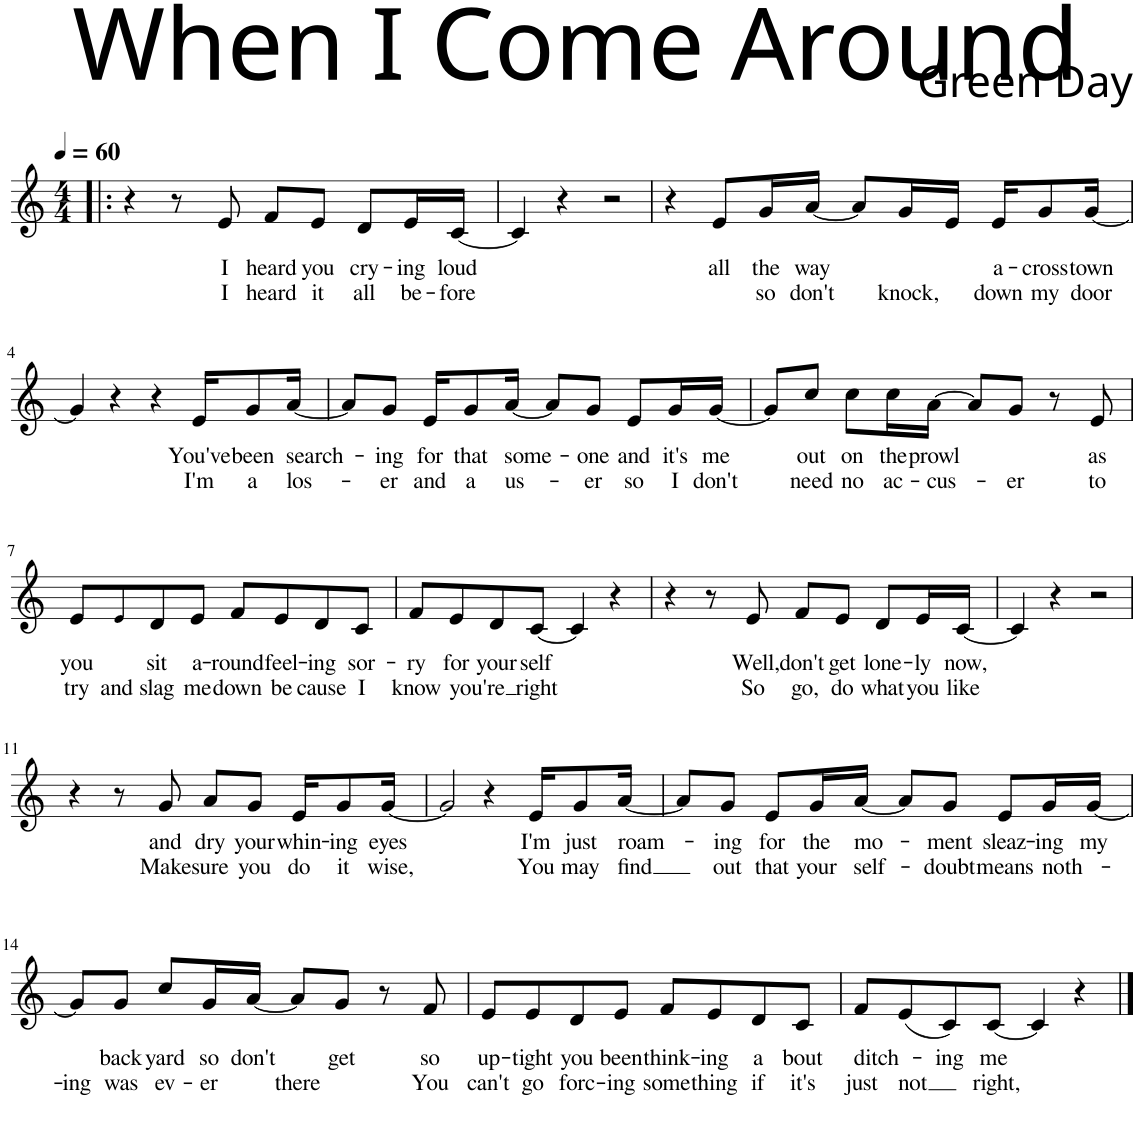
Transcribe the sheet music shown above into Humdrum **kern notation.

**kern	**text	**text
*part1	*part1	*part1
*staff1	*staff1	*staff1
*I"Stimme	*	*
*I'St.	*	*
*clefG2	*	*
*k[]	*	*
*M4/4	*	*
*MM60	*	*
=1!|:	=1!|:	=1!|:
4r	.	.
8r	.	.
!	!LO:LY:b	!LO:LY:b
8e/	I	I
!	!LO:LY:b	!LO:LY:b
8f/L	heard	heard
!	!LO:LY:b	!LO:LY:b
8e/J	you	it
!	!LO:LY:b	!LO:LY:b
8d/L	cry-	all
!	!LO:LY:b	!LO:LY:b
16e/L	-ing	be-
!	!LO:LY:b	!LO:LY:b
[16c/JJ	loud	-fore
=2	=2	=2
4c/]	.	.
4r	.	.
2r	.	.
=3	=3	=3
4r	.	.
!	!LO:LY:b	!
8e/L	all	.
!	!LO:LY:b	!LO:LY:b
16g/L	the	so
!	!LO:LY:b	!LO:LY:b
[16a/JJ	way	don't
8a/L]	.	.
!	!	!LO:LY:b
16g/L	.	knock,
16e/JJ	.	.
!	!LO:LY:b	!LO:LY:b
16e/KL	a-	down
!	!LO:LY:b	!LO:LY:b
8g/	-cross	my
!	!LO:LY:b	!LO:LY:b
[16g/Jk	town	door
!!LO:LB:g=z
=4	=4	=4
4g/]	.	.
4r	.	.
4r	.	.
!	!LO:LY:b	!LO:LY:b
16e/KL	You've	I'm
!	!LO:LY:b	!LO:LY:b
8g/	been	a
!	!LO:LY:b	!LO:LY:b
[16a/Jk	search-	los-
=5	=5	=5
8a/L]	.	.
!	!LO:LY:b	!LO:LY:b
8g/J	-ing	-er
!	!LO:LY:b	!LO:LY:b
16e/KL	for	and
!	!LO:LY:b	!LO:LY:b
8g/	that	a
!	!LO:LY:b	!LO:LY:b
[16a/Jk	some-	us-
8a/L]	.	.
!	!LO:LY:b	!LO:LY:b
8g/J	-one	-er
!	!LO:LY:b	!LO:LY:b
8e/L	and	so
!	!LO:LY:b	!LO:LY:b
16g/L	it's	I
!	!LO:LY:b	!LO:LY:b
[16g/JJ	me	don't
=6	=6	=6
8g/L]	.	.
!	!LO:LY:b	!LO:LY:b
8cc/J	out	need
!	!LO:LY:b	!LO:LY:b
8cc\L	on	no
!	!LO:LY:b	!LO:LY:b
16cc\L	the	ac-
!	!LO:LY:b	!LO:LY:b
[16a\JJ	prowl	-cus-
8a/L]	.	.
!	!	!LO:LY:b
8g/J	.	-er
8r	.	.
!	!LO:LY:b	!LO:LY:b
8e/	as	to
!!LO:LB:g=z
=7	=7	=7
!	!LO:LY:b	!LO:LY:b
8e/L	you	try
!	!	!LO:LY:b
8e!/	.	and
!	!LO:LY:b	!LO:LY:b
8d/	sit	slag
!	!LO:LY:b	!LO:LY:b
8e/J	a-	me
!	!LO:LY:b	!LO:LY:b
8f/L	-round	down
!	!LO:LY:b	!LO:LY:b
8e/	feel-	be-
!	!LO:LY:b	!LO:LY:b
8d/	-ing	-cause
!	!LO:LY:b	!LO:LY:b
8c/J	sor-	I
=8	=8	=8
!	!LO:LY:b	!LO:LY:b
8f/L	-ry	know
!	!LO:LY:b	!LO:LY:b
8e/	for	you're
!	!LO:LY:b	!
8d/	your-	.
!	!LO:LY:b	!LO:LY:b
[8c/J	-self	right
4c/]	.	.
4r	.	.
=9	=9	=9
4r	.	.
8r	.	.
!	!LO:LY:b	!LO:LY:b
8e/	Well,	So
!	!LO:LY:b	!LO:LY:b
8f/L	don't	go,
!	!LO:LY:b	!LO:LY:b
8e/J	get	do
!	!LO:LY:b	!LO:LY:b
8d/L	lone-	what
!	!LO:LY:b	!LO:LY:b
16e/L	-ly	you
!	!LO:LY:b	!LO:LY:b
[16c/JJ	now,	like
=10	=10	=10
4c/]	.	.
4r	.	.
2r	.	.
!!LO:LB:g=z
=11	=11	=11
4r	.	.
8r	.	.
!	!LO:LY:b	!LO:LY:b
8g/	and	Make
!	!LO:LY:b	!LO:LY:b
8a/L	dry	sure
!	!LO:LY:b	!LO:LY:b
8g/J	your	you
!	!LO:LY:b	!LO:LY:b
16e/KL	whin-	do
!	!LO:LY:b	!LO:LY:b
8g/	-ing	it
!	!LO:LY:b	!LO:LY:b
[16g/Jk	eyes	wise,
=12	=12	=12
2g/]	.	.
4r	.	.
!	!LO:LY:b	!LO:LY:b
16e/KL	I'm	You
!	!LO:LY:b	!LO:LY:b
8g/	just	may
!	!LO:LY:b	!LO:LY:b
[16a/Jk	roam-	find
=13	=13	=13
8a/L]	.	.
!	!LO:LY:b	!LO:LY:b
8g/J	-ing	out
!	!LO:LY:b	!LO:LY:b
8e/L	for	that
!	!LO:LY:b	!LO:LY:b
16g/L	the	your
!	!LO:LY:b	!LO:LY:b
[16a/JJ	mo-	self-
8a/L]	.	.
!	!LO:LY:b	!LO:LY:b
8g/J	-ment	-doubt
!	!LO:LY:b	!LO:LY:b
8e/L	sleaz-	means
!	!LO:LY:b	!LO:LY:b
16g/L	-ing	noth-
!	!LO:LY:b	!
[16g/JJ	my	.
!!LO:LB:g=z
=14	=14	=14
!	!	!LO:LY:b
8g/L]	.	-ing
!	!LO:LY:b	!LO:LY:b
8g/J	back	was
!	!LO:LY:b	!LO:LY:b
8cc/L	yard	ev-
!	!LO:LY:b	!LO:LY:b
16g/L	so	-er
!	!LO:LY:b	!
[16a/JJ	don't	.
!	!	!LO:LY:b
8a/L]	.	there
!	!LO:LY:b	!
8g/J	get	.
8r	.	.
!	!LO:LY:b	!LO:LY:b
8f/	so	You
=15	=15	=15
!	!LO:LY:b	!LO:LY:b
8e/L	up-	can't
!	!LO:LY:b	!LO:LY:b
8e/	-tight	go
!	!LO:LY:b	!LO:LY:b
8d/	you	forc-
!	!LO:LY:b	!LO:LY:b
8e/J	been	-ing
!	!LO:LY:b	!LO:LY:b
8f/L	think-	some-
!	!LO:LY:b	!LO:LY:b
8e/	-ing	-thing
!	!LO:LY:b	!LO:LY:b
8d/	a	if
!	!LO:LY:b	!LO:LY:b
8c/J	bout	it's
=16	=16	=16
!	!LO:LY:b	!LO:LY:b
8f/L	ditch-	just
!	!	!LO:LY:b
(8e/	.	not
!	!LO:LY:b	!
8c/)	-ing	.
!	!LO:LY:b	!LO:LY:b
[8c/J	me	right,
4c/]	.	.
4r	.	.
==	==	==
*-	*-	*-
